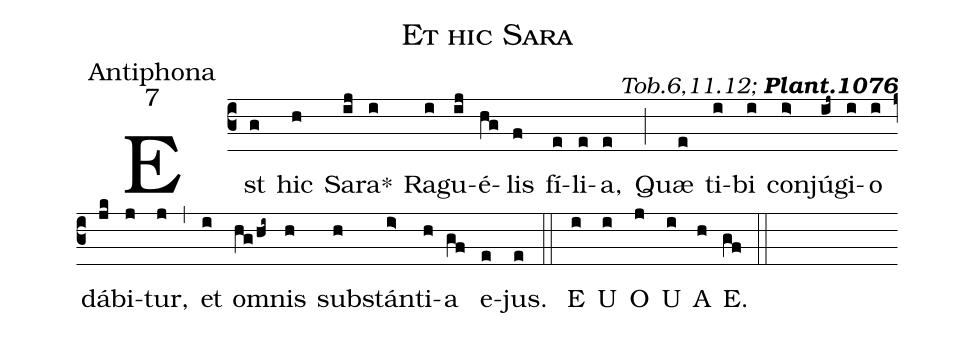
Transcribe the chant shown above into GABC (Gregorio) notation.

name:Et hic Sara;
office-part:Antiphona;
mode:7;
commentary:{\itshape\mdseries  Tob.6,11.12;\/} {\bfseries Plant.1076};
%%
(c3) Est(g) hic(h) Sa(ij)ra<sp>*</sp>(i) Ra(i)gu(ij)é(hg)lis(f) fí(e)li(e)a,(e) (;)
Quæ(e) ti(i)bi(i) con(i>)jú(ij~)gi(i)o(i) dá(jk)bi(j)tur,(j) (,)
et(i) o(hg/hi~)mnis(h) sub(h)stán(i>)ti(h)a(gf) e(e)jus.(e) (::)
<eu>  E(i) U(i) O(j) U(i) A(h) E.(gf) </eu> (::)
